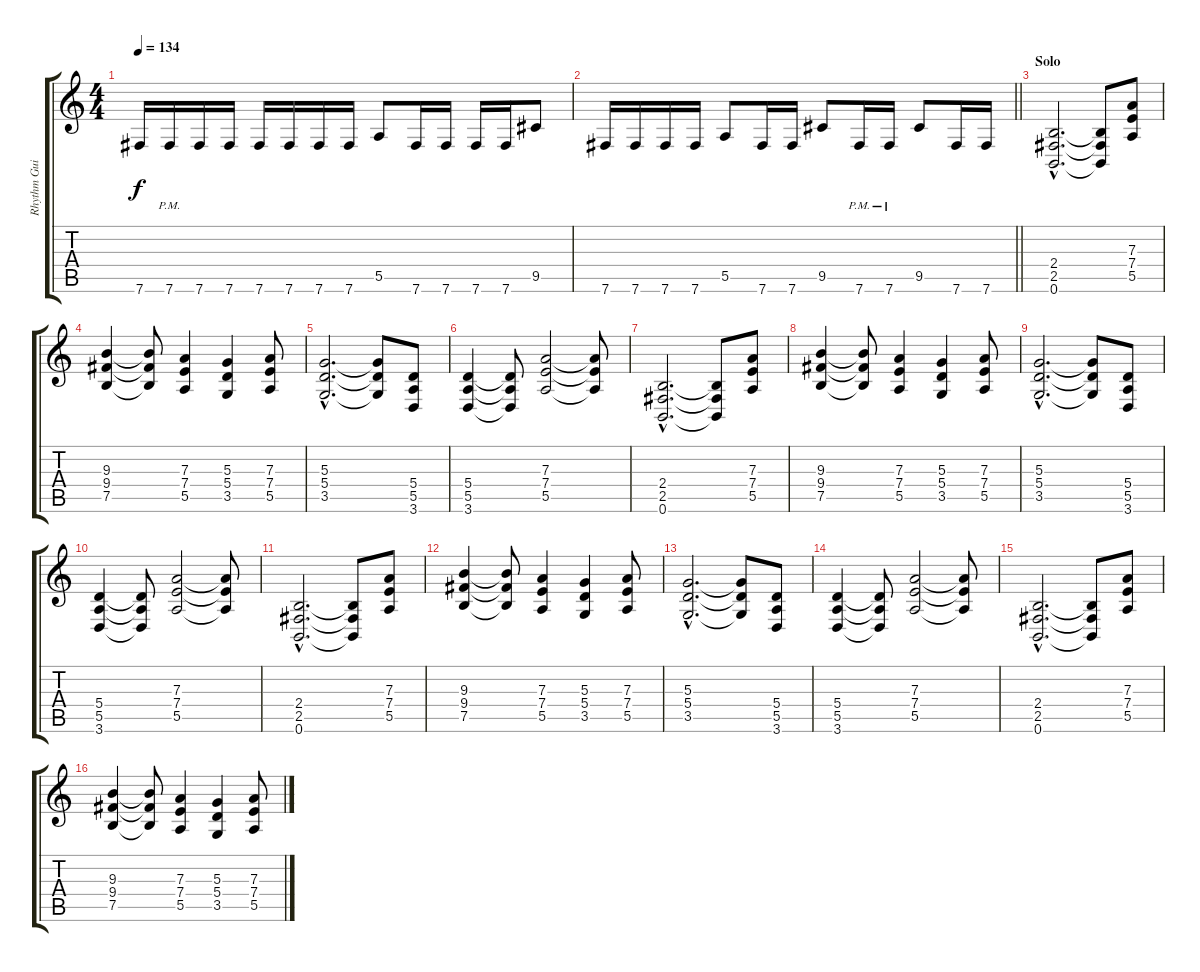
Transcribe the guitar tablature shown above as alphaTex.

\track ("Rhythm Guitar" "Rhythm Gui") {instrument distortionguitar}
\staff {score tabs}
\tuning (B3 Gb3 D3 A2 E2 B1) {hide}
\ts (4 4)
\tempo 134
\clef g2
\ks c
7.6.16{dy f} 7.6{pm}.16 7.6.16 7.6.16 7.6.16 7.6.16 7.6.16 7.6.16 5.5.8 7.6.16 7.6.16 7.6.16 7.6.16 9.5.8 |
\barLineRight lightlight
7.6.16 7.6.16 7.6.16 7.6.16 5.5.8 7.6.16 7.6.16 9.5.8 7.6{pm}.16 7.6{pm}.16 9.5.8 7.6.16 7.6.16 |
\section ("" "Solo")
(2.4{hac} 2.5{hac} 0.6{hac}).2{d} (2.4{t} 2.5{t} 0.6{t}).8 (7.3 7.4 5.5).8 |
(9.3 9.4 7.5).4 (9.3{t} 9.4{t} 7.5{t}).8 (7.3 7.4 5.5).4 (5.3 5.4 3.5).4 (7.3 7.4 5.5).8 |
(5.3{hac} 5.4{hac} 3.5{hac}).2{d} (5.3{t} 5.4{t} 3.5{t}).8 (5.4 5.5 3.6).8 |
(5.4 5.5 3.6).4 (5.4{t} 5.5{t} 3.6{t}).8 (7.3 7.4 5.5).2 (7.3{t} 7.4{t} 5.5{t}).8 |
(2.4{hac} 2.5{hac} 0.6{hac}).2{d} (2.4{t} 2.5{t} 0.6{t}).8 (7.3 7.4 5.5).8 |
(9.3 9.4 7.5).4 (9.3{t} 9.4{t} 7.5{t}).8 (7.3 7.4 5.5).4 (5.3 5.4 3.5).4 (7.3 7.4 5.5).8 |
(5.3{hac} 5.4{hac} 3.5{hac}).2{d} (5.3{t} 5.4{t} 3.5{t}).8 (5.4 5.5 3.6).8 |
(5.4 5.5 3.6).4 (5.4{t} 5.5{t} 3.6{t}).8 (7.3 7.4 5.5).2 (7.3{t} 7.4{t} 5.5{t}).8 |
(2.4{hac} 2.5{hac} 0.6{hac}).2{d} (2.4{t} 2.5{t} 0.6{t}).8 (7.3 7.4 5.5).8 |
(9.3 9.4 7.5).4 (9.3{t} 9.4{t} 7.5{t}).8 (7.3 7.4 5.5).4 (5.3 5.4 3.5).4 (7.3 7.4 5.5).8 |
(5.3{hac} 5.4{hac} 3.5{hac}).2{d} (5.3{t} 5.4{t} 3.5{t}).8 (5.4 5.5 3.6).8 |
(5.4 5.5 3.6).4 (5.4{t} 5.5{t} 3.6{t}).8 (7.3 7.4 5.5).2 (7.3{t} 7.4{t} 5.5{t}).8 |
(2.4{hac} 2.5{hac} 0.6{hac}).2{d} (2.4{t} 2.5{t} 0.6{t}).8 (7.3 7.4 5.5).8 |
(9.3 9.4 7.5).4 (9.3{t} 9.4{t} 7.5{t}).8 (7.3 7.4 5.5).4 (5.3 5.4 3.5).4 (7.3 7.4 5.5).8
